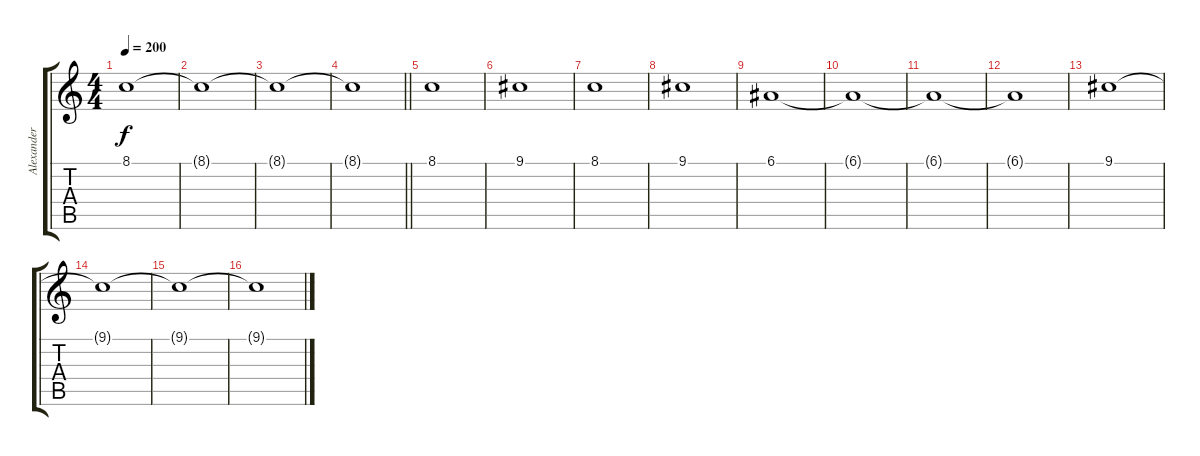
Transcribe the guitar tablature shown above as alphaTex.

\track ("Alexander Norets" "Alexander ") {instrument pad8sweep}
\staff {score tabs}
\tuning (E4 B3 G3 D3 A2 E2) {hide}
\ts (4 4)
\tempo 200
\clef g2
\ks c
8.1.1{dy f} |
8.1{t}.1 |
8.1{t}.1 |
\barLineRight lightlight
8.1{t}.1 |
\section ("" "")
8.1.1 |
9.1.1 |
8.1.1 |
9.1.1 |
6.1.1 |
6.1{t}.1 |
6.1{t}.1 |
6.1{t}.1 |
9.1.1{volume 8} |
9.1{t}.1 |
9.1{t}.1 |
9.1{t}.1
